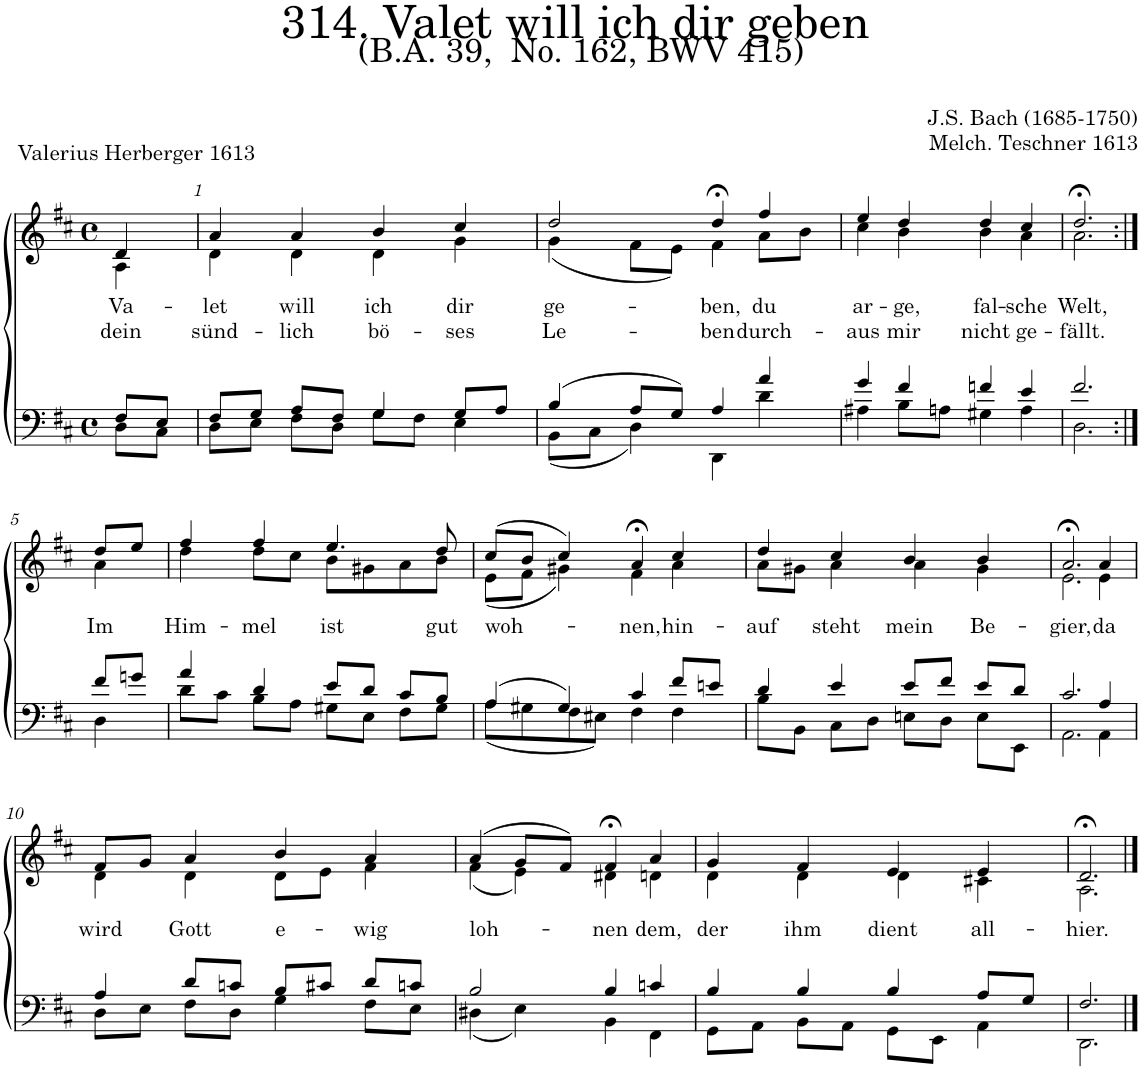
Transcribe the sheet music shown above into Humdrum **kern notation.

**kern	**kern	**text	**text
*part2	*part1	*part1	*part1
*staff2	*staff1	*staff1	*staff1
*I"Tenor/Bass	*I"Soprano/Alto	*	*
*clefF4	*clefG2	*	*
*k[f#c#]	*k[f#c#]	*	*
*M4/4	*M4/4	*	*
*met(c)	*met(c)	*	*
=	=	=	=
*^	*	*	*
!	!	!	!LO:LY:b	!LO:LY:b
*	*	*^	*	*
8F#/L	8D\L	4d/	4A\	Va-	dein
8E/J	8C#\J	.	.	.	.
=1	=1	=1	=1	=1	=1
!	!	!	!	!LO:LY:b	!LO:LY:b
8F#/L	8D\L	4a/	4d\	-let	sünd-
8G/J	8E\J	.	.	.	.
!	!	!	!	!LO:LY:b	!LO:LY:b
8A/L	8F#\L	4a/	4d\	will	-lich
8F#/J	8D\J	.	.	.	.
!	!	!	!	!LO:LY:b	!LO:LY:b
4G/	8G\L	4b/	4d\	ich	bö-
.	8F#\J	.	.	.	.
!	!	!	!	!LO:LY:b	!LO:LY:b
8G/L	4E\	4cc#/	4g\	dir	-ses
8A/J	.	.	.	.	.
=2	=2	=2	=2	=2	=2
!	!	!	!	!LO:LY:b	!LO:LY:b
(4B/	(8BB\L	2dd/	(4g\	ge-	Le-
.	8C#\J	.	.	.	.
8A/L	4D\)	.	8f#\L	.	.
8G/J)	.	.	8e\J)	.	.
!	!	!	!	!LO:LY:b	!LO:LY:b
4A/	4DD\	4dd;<,/	4f#\	-ben,	-ben
!	!	!	!	!LO:LY:b	!LO:LY:b
4a/	4d\	4ff#/	8a\L	du	durch-
.	.	.	8b\J	.	.
=3	=3	=3	=3	=3	=3
!	!	!	!	!LO:LY:b	!LO:LY:b
4g/	4A#X\	4ee/	4cc#\	ar-	-aus
!	!	!	!	!LO:LY:b	!LO:LY:b
4f#/	8B\L	4dd/	4b\	-ge,	mir
.	8An\J	.	.	.	.
!	!	!	!	!LO:LY:b	!LO:LY:b
4fn/	4G#X\	4dd/	4b\	fal-	nicht
!	!	!	!	!LO:LY:b	!LO:LY:b
4e/	4A\	4cc#/	4a\	-sche	ge-
=4	=4	=4	=4	=4	=4
!	!	!	!	!LO:LY:b	!LO:LY:b
2.f#/	2.D\	2.dd;<,/	2.a\	Welt,	-fällt.
!!LO:LB:g=z	!!
=5:|!	=5:|!	=5:|!	=5:|!	=5:|!	=5:|!
!	!	!	!	!LO:LY:b	!
8f#/L	4D\	8dd/L	4a\	Im	.
8gn/J	.	8ee/J	.	.	.
=6	=6	=6	=6	=6	=6
!	!	!	!	!LO:LY:b	!
4a/	8d\L	4ff#/	4dd\	Him-	.
.	8c#\J	.	.	.	.
!	!	!	!	!LO:LY:b	!
4d/	8B\L	4ff#/	8dd\L	-mel	.
.	8A\J	.	8cc#\J	.	.
!	!	!	!	!LO:LY:b	!
8e/L	8G#X\L	4.ee/	8b\L	ist	.
8d/J	8E\J	.	8g#X\	.	.
8c#/L	8F#\L	.	8a\	.	.
!	!	!	!	!LO:LY:b	!
8B/J	8G#\J	8dd/	8b\J	gut	.
=7	=7	=7	=7	=7	=7
!	!	!	!	!LO:LY:b	!
(4A/	(8A\L	(8cc#/L	(8e\L	woh-	.
.	8G#X\	8b/J	8f#\J	.	.
4G#/)	8F#\	4cc#/)	4g#X\)	.	.
.	8E#X\J)	.	.	.	.
!	!	!	!	!LO:LY:b	!
4c#/	4F#\	4a;<,/	4f#\	-nen,	.
!	!	!	!	!LO:LY:b	!
8f#/L	4F#\	4cc#/	4a\	hin-	.
8en/J	.	.	.	.	.
=8	=8	=8	=8	=8	=8
!	!	!	!	!LO:LY:b	!
4d/	8B\L	4dd/	8a\L	-auf	.
.	8BB\J	.	8g#X\J	.	.
!	!	!	!	!LO:LY:b	!
4e/	8C#\L	4cc#/	4a\	steht	.
.	8D\J	.	.	.	.
!	!	!	!	!LO:LY:b	!
8e/L	8En\L	4b/	4a\	mein	.
8f#/J	8D\J	.	.	.	.
!	!	!	!	!LO:LY:b	!
8e/L	8E\L	4b/	4g#\	Be-	.
8d/J	8EE\J	.	.	.	.
=9	=9	=9	=9	=9	=9
!	!	!	!	!LO:LY:b	!
2.c#/	2.AA\	2.a;<,/	2.e\	-gier,	.
!	!	!	!	!LO:LY:b	!
4A/	4AA\	4a/	4e\	da	.
!!LO:LB:g=z	!!
=10	=10	=10	=10	=10	=10
!	!	!	!	!LO:LY:b	!
4A/	8D\L	8f#/L	4d\	wird	.
.	8E\J	8g/J	.	.	.
!	!	!	!	!LO:LY:b	!
8d/L	8F#\L	4a/	4d\	Gott	.
8cn/J	8D\J	.	.	.	.
!	!	!	!	!LO:LY:b	!
8B/L	4G\	4b/	8d\L	e-	.
8c#X/J	.	.	8e\J	.	.
!	!	!	!	!LO:LY:b	!
8d/L	8F#\L	4a/	4f#\	-wig	.
8cn/J	8E\J	.	.	.	.
=11	=11	=11	=11	=11	=11
!	!	!	!	!LO:LY:b	!
2B/	(4D#X\	(4a/	(4f#\	loh-	.
.	4E\)	8g/L	4e\)	.	.
.	.	8f#/J)	.	.	.
!	!	!	!	!LO:LY:b	!
4B/	4BB\	4f#;<,/	4d#X\	-nen	.
!	!	!	!	!LO:LY:b	!
4cn/	4FF#\	4a/	4dn\	dem,	.
=12	=12	=12	=12	=12	=12
!	!	!	!	!LO:LY:b	!
4B/	8GG\L	4g/	4d\	der	.
.	8AA\J	.	.	.	.
!	!	!	!	!LO:LY:b	!
4B/	8BB\L	4f#/	4d\	ihm	.
.	8AA\J	.	.	.	.
!	!	!	!	!LO:LY:b	!
4B/	8GG\L	4e/	4d\	dient	.
.	8EE\J	.	.	.	.
!	!	!	!	!LO:LY:b	!
8A/L	4AA\	4e/	4c#X\	all-	.
8G/J	.	.	.	.	.
=13	=13	=13	=13	=13	=13
!	!	!	!	!LO:LY:b	!
2.F#/	2.DD\	2.d;</	2.A\	-hier.	.
*v	*v	*	*	*	*
*	*v	*v	*	*
==	==	==	==
*-	*-	*-	*-
